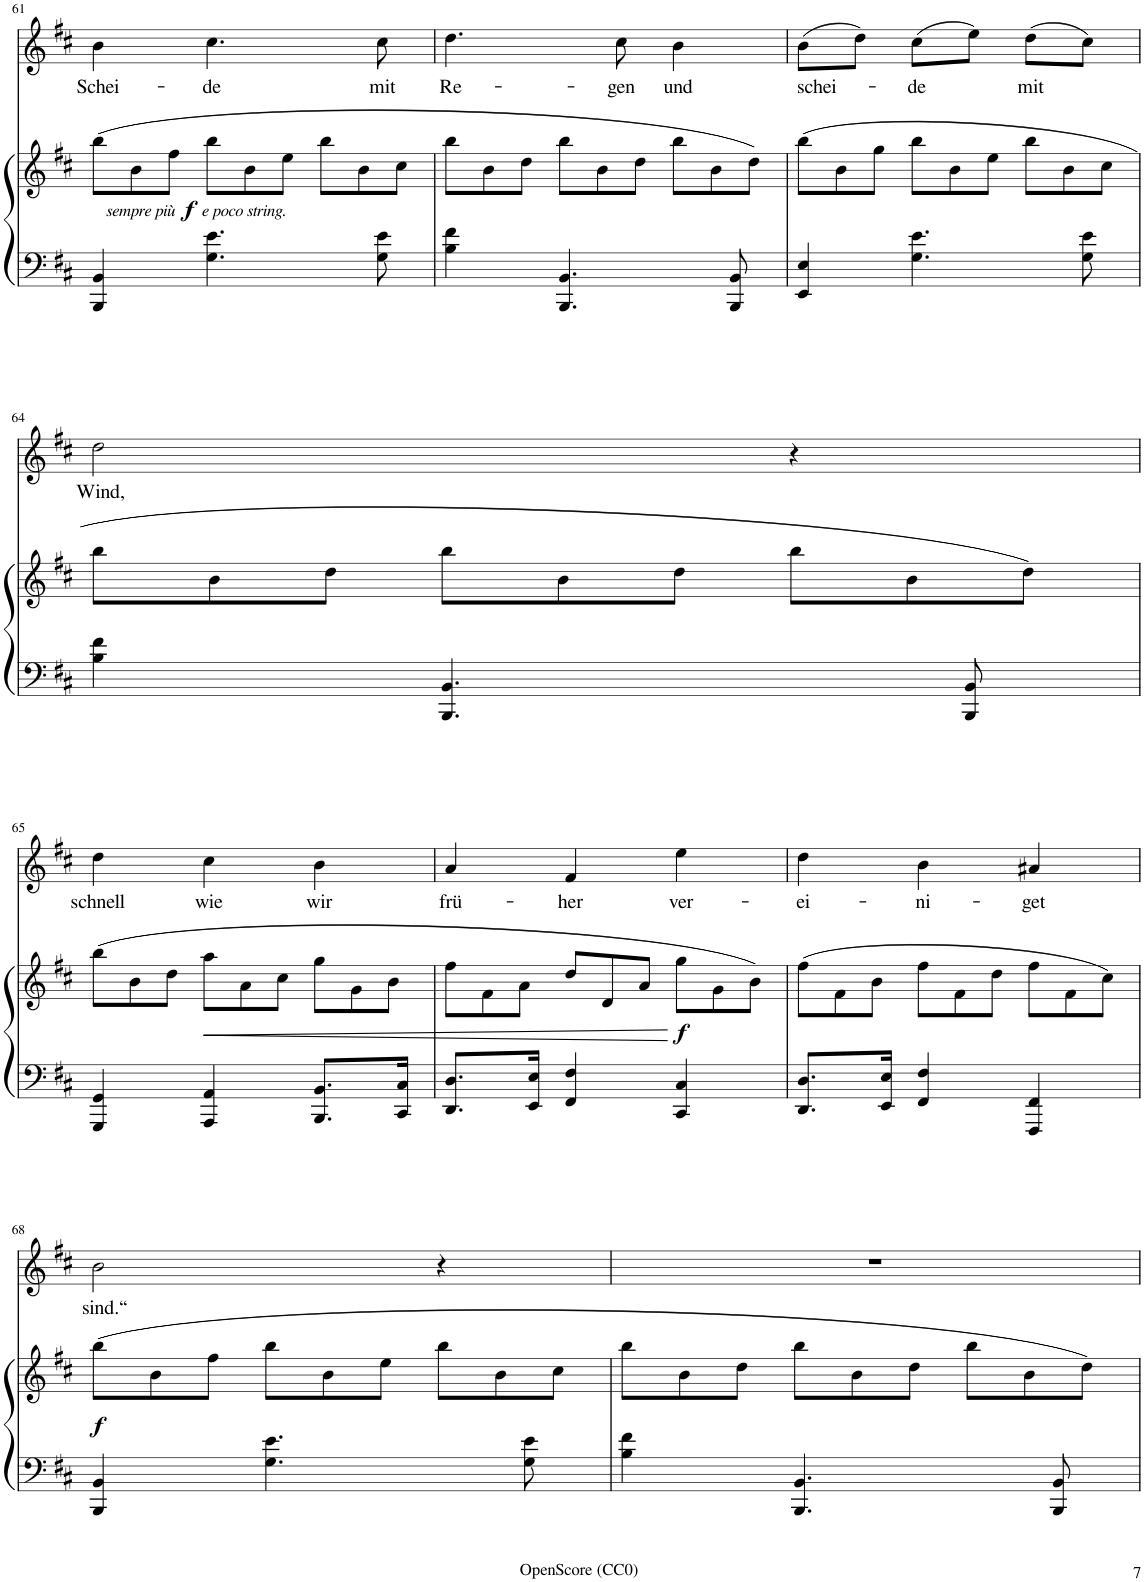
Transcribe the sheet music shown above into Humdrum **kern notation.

**kern	**kern	**dynam	**kern	**text
*part2	*part2	*part2	*part1	*part1
*staff3	*staff2	*staff2/3	*staff1	*staff1
*I"Piano	*	*	*I"Voice	*
*I'Pno	*	*	*	*
!!LO:PB:g=z
*clefF4	*clefG2	*	*clefG2	*
*k[f#c#]	*k[f#c#]	*	*k[f#c#]	*
*M3/4	*M3/4	*	*M3/4	*
*	*Xtuplet	*	*	*
=61	=61	=61	=61	=61
!	!	!LO:DY:b	!	!LO:LY:b
!	!	!LO:DY:n=1:b	!	!
!	!	!LO:DY:n=2:b	!	!
4BBB/ 4BB/	(12bb\L	other-dynamics f other-dynamics	4b\	Schei-
.	12b\	.	.	.
.	12ff#\J	.	.	.
!	!	!	!	!LO:LY:b
4.G\ 4.e\	12bb\L	.	4.cc#\	-de
.	12b\	.	.	.
.	12ee\J	.	.	.
.	12bb\L	.	.	.
.	12b\	.	.	.
!	!	!	!	!LO:LY:b
8G\ 8e\	.	.	8cc#\	mit
.	12cc#\J	.	.	.
=62	=62	=62	=62	=62
!	!	!	!	!LO:LY:b
4B\ 4f#\	12bb\L	.	4.dd\	Re-
.	12b\	.	.	.
.	12dd\J	.	.	.
4.BBB/ 4.BB/	12bb\L	.	.	.
.	12b\	.	.	.
!	!	!	!	!LO:LY:b
.	.	.	8cc#\	-gen
.	12dd\J	.	.	.
!	!	!	!	!LO:LY:b
.	12bb\L	.	4b\	und
.	12b\	.	.	.
8BBB/ 8BB/	.	.	.	.
.	12dd\J)	.	.	.
=63	=63	=63	=63	=63
!	!	!	!	!LO:LY:b
4EE/ 4E/	(12bb\L	.	(8b\L	schei-
.	12b\	.	.	.
.	.	.	8dd\J)	.
.	12gg\J	.	.	.
!	!	!	!	!LO:LY:b
4.G\ 4.e\	12bb\L	.	(8cc#\L	-de
.	12b\	.	.	.
.	.	.	8ee\J)	.
.	12ee\J	.	.	.
!	!	!	!	!LO:LY:b
.	12bb\L	.	(8dd\L	mit
.	12b\	.	.	.
8G\ 8e\	.	.	8cc#\J)	.
.	12cc#\J	.	.	.
!!LO:LB:g=z
=64	=64	=64	=64	=64
!	!	!	!	!LO:LY:b
4B\ 4f#\	12bb\L	.	2dd\	Wind,
.	12b\	.	.	.
.	12dd\J	.	.	.
4.BBB/ 4.BB/	12bb\L	.	.	.
.	12b\	.	.	.
.	12dd\J	.	.	.
.	12bb\L	.	4r	.
.	12b\	.	.	.
8BBB/ 8BB/	.	.	.	.
.	12dd\J)	.	.	.
!!LO:LB:g=z
=65	=65	=65	=65	=65
!	!	!	!	!LO:LY:b
4GGG/ 4GG/	(12bb\L	.	4dd\	schnell
.	12b\	.	.	.
.	12dd\J	.	.	.
!	!	!LO:HP:b	!	!LO:LY:b
4AAA/ 4AA/	12aa\L	<	4cc#\	wie
.	12a\	.	.	.
.	12cc#\J	.	.	.
!	!	!	!	!LO:LY:b
8.BBB/ 8.BB/L	12gg\L	.	4b\	wir
.	12g\	.	.	.
.	12b\J	.	.	.
16CC#/ 16C#/Jk	.	.	.	.
=66	=66	=66	=66	=66
!	!	!	!	!LO:LY:b
8.DD/ 8.D/L	12ff#\L	.	4a/	frü-
.	12f#\	.	.	.
.	12a\J	.	.	.
16EE/ 16E/Jk	.	.	.	.
!	!	!	!	!LO:LY:b
4FF#/ 4F#/	12dd/L	.	4f#/	-her
.	12d/	.	.	.
.	12a/J	.	.	.
!	!	!LO:DY:n=1:b	!	!LO:LY:b
4CC#/ 4C#/	12gg\L	[ f	4ee\	ver-
.	12g\	.	.	.
.	12b\J)	.	.	.
=67	=67	=67	=67	=67
!	!	!	!	!LO:LY:b
8.DD/ 8.D/L	(12ff#\L	.	4dd\	-ei-
.	12f#\	.	.	.
.	12b\J	.	.	.
16EE/ 16E/Jk	.	.	.	.
!	!	!	!	!LO:LY:b
4FF#/ 4F#/	12ff#\L	.	4b\	-ni-
.	12f#\	.	.	.
.	12dd\J	.	.	.
!	!	!	!	!LO:LY:b
4FFF#/ 4FF#/	12ff#\L	.	4a#X/	-get
.	12f#\	.	.	.
.	12cc#\J)	.	.	.
!!LO:LB:g=z
=68	=68	=68	=68	=68
!	!	!LO:DY:a=2	!	!LO:LY:b
4BBB/ 4BB/	(12bb\L	f	2b\	sind.“
.	12b\	.	.	.
.	12ff#\J	.	.	.
4.G\ 4.e\	12bb\L	.	.	.
.	12b\	.	.	.
.	12ee\J	.	.	.
.	12bb\L	.	4r	.
.	12b\	.	.	.
8G\ 8e\	.	.	.	.
.	12cc#\J	.	.	.
=69	=69	=69	=69	=69
4B\ 4f#\	12bb\L	.	2.r	.
.	12b\	.	.	.
.	12dd\J	.	.	.
4.BBB/ 4.BB/	12bb\L	.	.	.
.	12b\	.	.	.
.	12dd\J	.	.	.
.	12bb\L	.	.	.
.	12b\	.	.	.
8BBB/ 8BB/	.	.	.	.
.	12dd\J)	.	.	.
=	=	=	=	=
*-	*-	*-	*-	*-
